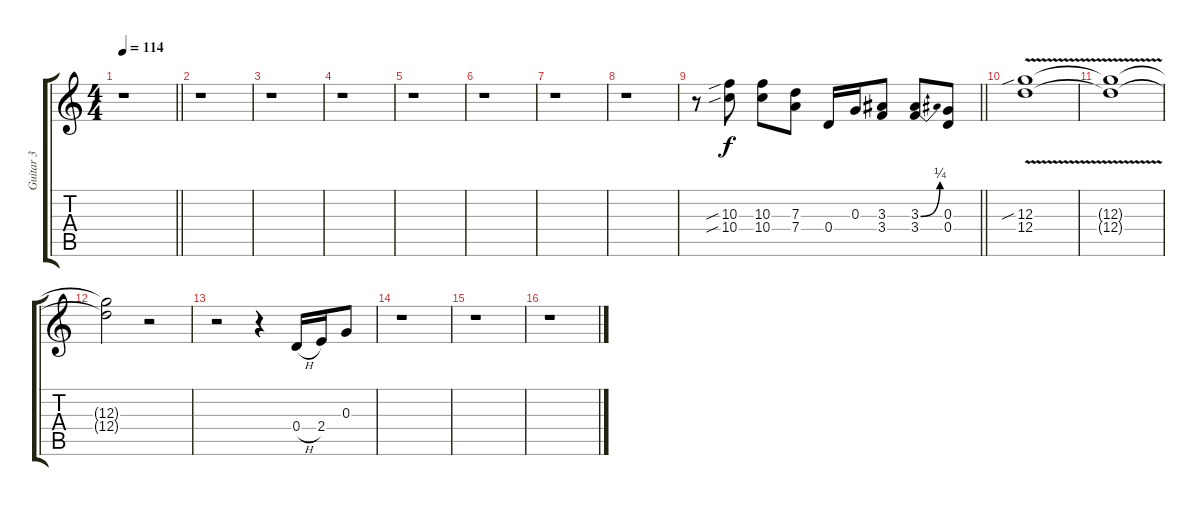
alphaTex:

\track ("Guitar 3" "Guitar 3") {instrument overdrivenguitar}
\staff {score tabs}
\tuning (E4 B3 G3 D3 A2 E2) {hide}
\ts (4 4)
\tempo 114
\clef g2
\barLineRight lightlight
\ks c
r.1{dy f} |
r.1 |
r.1 |
r.1 |
r.1 |
r.1 |
r.1 |
r.1 |
\barLineRight lightlight
r.8 (10.3{sib} 10.4{sib}).8 (10.3 10.4).8 (7.3 7.4).8 0.4.16 0.3.16 (3.3 3.4).8 (3.3{be (bend 0 0 60 1)} 3.4).8 (0.3 0.4).8 |
(12.3{sib} 12.4{v}).1 |
(12.3{t} 12.4{t}).1 |
(12.3{t} 12.4{t}).2 r.2 |
r.2 r.4 0.4{h}.16 2.4.16 0.3.8 |
r.1 |
r.1 |
r.1
